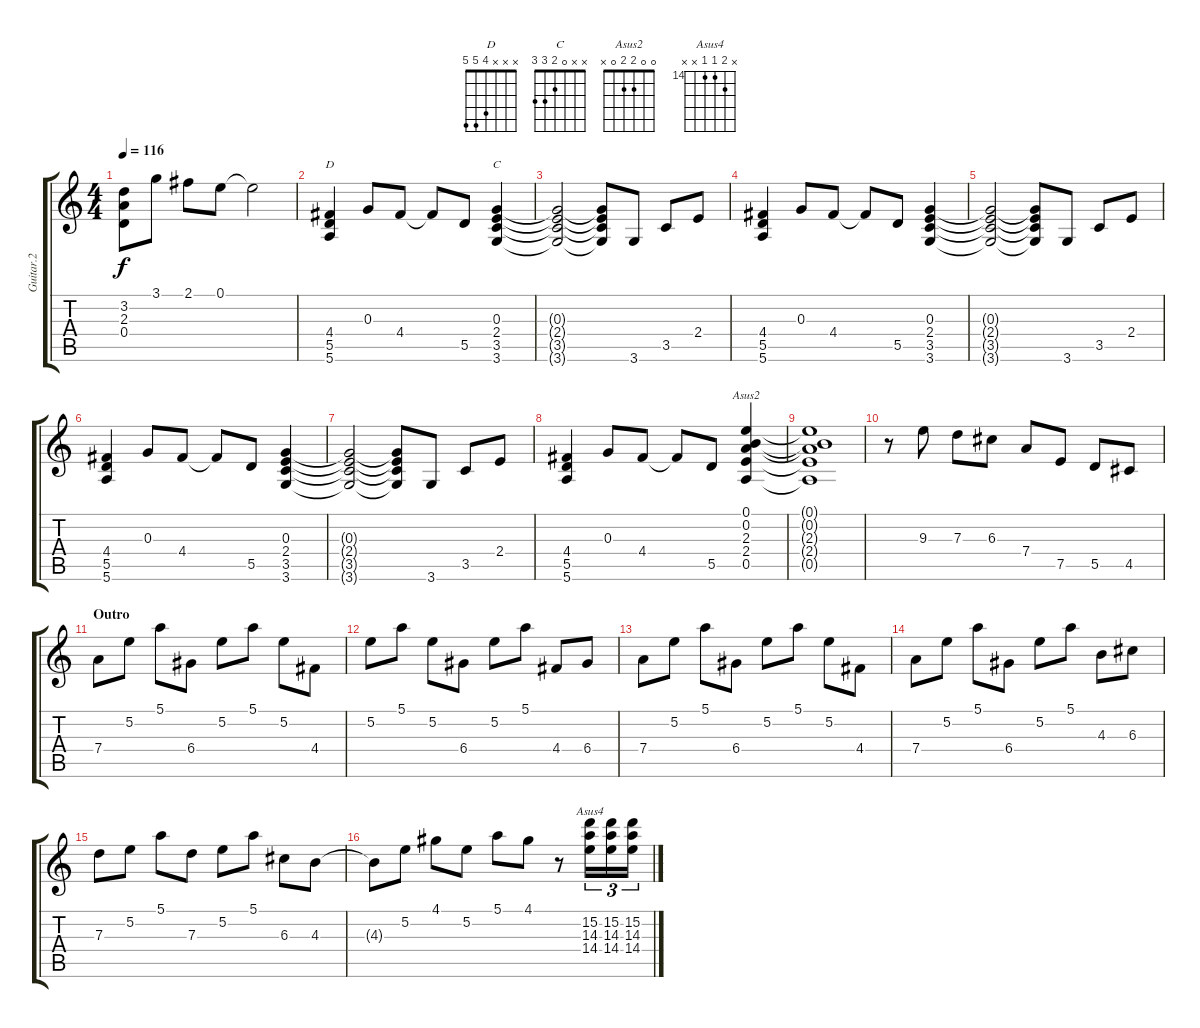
\track ("Guitar.2" "Guitar.2") {instrument electricguitarclean}
\staff {score tabs}
\tuning (E4 B3 G3 D3 A2 E2) {hide}
\chord ("D" x x x 4 5 5)
\chord ("C" x x 0 2 3 3)
\chord ("Asus2" 0 0 2 2 0 x)
\chord ("Asus4" x 15 14 14 x x) {firstfret 14}
\ts (4 4)
\tempo 116
\clef g2
\ks c
(3.2 2.3 0.4).8{dy f} 3.1.8 2.1.8 0.1.8 0.1{t}.2 |
(4.4 5.5 5.6).4{ch "D"} 0.3.8 4.4.8 4.4{t}.8 5.5.8 (0.3 2.4 3.5 3.6).4{ch "C"} |
(0.3{t} 2.4{t} 3.5{t} 3.6{t}).2 (0.3{t} 2.4{t} 3.5{t} 3.6{t}).8 3.6.8 3.5.8 2.4.8 |
(4.4 5.5 5.6).4 0.3.8 4.4.8 4.4{t}.8 5.5.8 (0.3 2.4 3.5 3.6).4 |
(0.3{t} 2.4{t} 3.5{t} 3.6{t}).2 (0.3{t} 2.4{t} 3.5{t} 3.6{t}).8 3.6.8 3.5.8 2.4.8 |
(4.4 5.5 5.6).4 0.3.8 4.4.8 4.4{t}.8 5.5.8 (0.3 2.4 3.5 3.6).4 |
(0.3{t} 2.4{t} 3.5{t} 3.6{t}).2 (0.3{t} 2.4{t} 3.5{t} 3.6{t}).8 3.6.8 3.5.8 2.4.8 |
(4.4 5.5 5.6).4 0.3.8 4.4.8 4.4{t}.8 5.5.8 (0.1 0.2 2.3 2.4 0.5).4{ch "Asus2"} |
(0.1{t} 0.2{t} 2.3{t} 2.4{t} 0.5{t}).1 |
r.8 9.3.8 7.3.8 6.3.8 7.4.8 7.5.8 5.5.8 4.5.8 |
\section ("" "Outro")
7.4.8 5.2.8 5.1.8 6.4.8 5.2.8 5.1.8 5.2.8 4.4.8 |
5.2.8 5.1.8 5.2.8 6.4.8 5.2.8 5.1.8 4.4.8 6.4.8 |
7.4.8 5.2.8 5.1.8 6.4.8 5.2.8 5.1.8 5.2.8 4.4.8 |
7.4.8 5.2.8 5.1.8 6.4.8 5.2.8 5.1.8 4.3.8 6.3.8 |
7.3.8 5.2.8 5.1.8 7.3.8 5.2.8 5.1.8 6.3.8 4.3.8 |
4.3{t}.8 5.2.8 4.1.8 5.2.8 5.1.8 4.1.8 r.8 (15.2 14.3 14.4).16{tu (3 2) ch "Asus4"} (15.2 14.3 14.4).16{tu (3 2)} (15.2 14.3 14.4).16{tu (3 2)}
